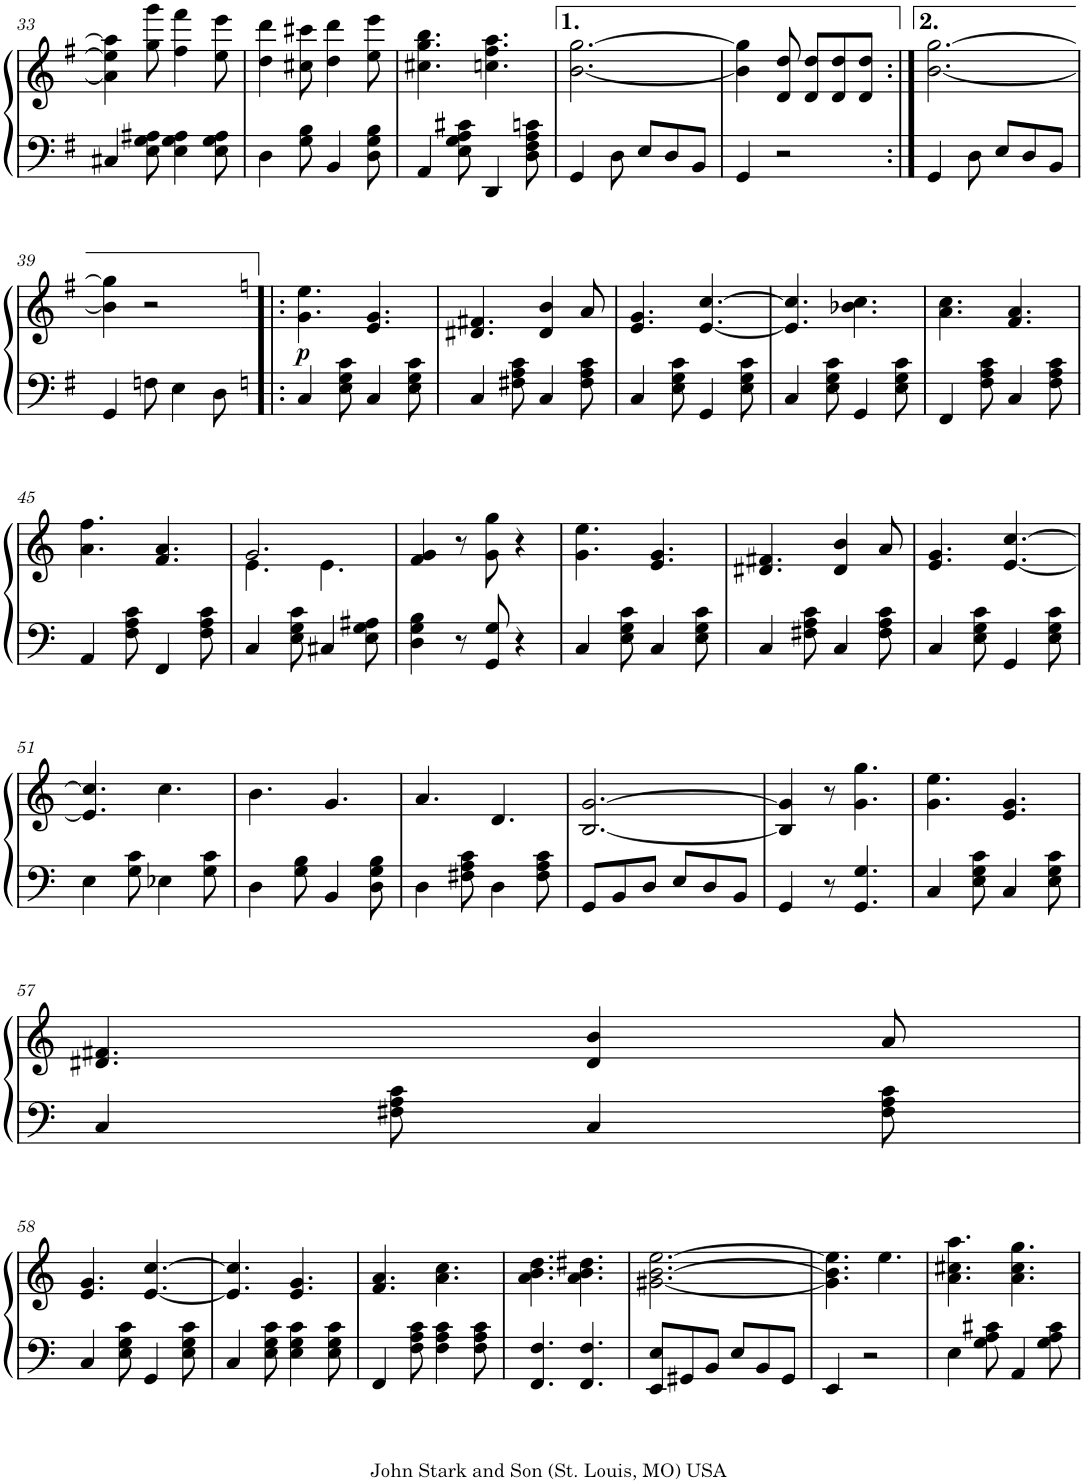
**kern	**kern	**dynam
*part1	*part1	*part1
*staff2	*staff1	*staff1/2
*I"Piano	*	*
*I'Pno.	*	*
!!LO:PB:g=z
*clefF4	*clefG2	*
*k[f#]	*k[f#]	*
*M6/8	*M6/8	*
=33	=33	=33
4C#X/	4a\] 4ee\] 4aa\]	.
8E\ 8G\ 8A#X\	8gg\ 8ggg\	.
4E\ 4G\ 4A#\	4ff#\ 4fff#\	.
8E\ 8G\ 8A#\	8ee\ 8eee\	.
=34	=34	=34
4D\	4dd\ 4ddd\	.
8G\ 8B\	8cc#X\ 8ccc#X\	.
4BB/	4dd\ 4ddd\	.
8D\ 8G\ 8B\	8ee\ 8eee\	.
=35	=35	=35
4AA/	4.cc#X\ 4.gg\ 4.bb\	.
8E\ 8G\ 8A\ 8c#X\	.	.
4DD/	4.ccn\ 4.ff#\ 4.aa\	.
8D\ 8F#\ 8A\ 8cn\	.	.
=36	=36	=36
4GG/	[2.b\ [2.gg\	.
8D\	.	.
8E/L	.	.
8D/	.	.
8BB/J	.	.
=37	=37	=37
4GG/	4b\] 4gg\]	.
2r	8d/ 8dd/	.
.	8d/ 8dd/L	.
.	8d/ 8dd/	.
.	8d/ 8dd/J	.
=38:|!	=38:|!	=38:|!
4GG/	[2.b\ [2.gg\	.
8D\	.	.
8E/L	.	.
8D/	.	.
8BB/J	.	.
!!LO:LB:g=z
=39	=39	=39
4GG/	4b\] 4gg\]	.
8Fn\	2r	.
4E\	.	.
8D\	.	.
=40!|:	=40!|:	=40!|:
*k[]	*k[]	*
!	!	!LO:DY:b
4C/	4.g\ 4.ee\	p
8E\ 8G\ 8c\	.	.
4C/	4.e/ 4.g/	.
8E\ 8G\ 8c\	.	.
=41	=41	=41
4C/	4.d#X/ 4.f#X/	.
8F#X\ 8A\ 8c\	.	.
4C/	4d#/ 4b/	.
8F#\ 8A\ 8c\	8a/	.
=42	=42	=42
4C/	4.e/ 4.g/	.
8E\ 8G\ 8c\	.	.
4GG/	[4.e/ [4.cc/	.
8E\ 8G\ 8c\	.	.
=43	=43	=43
4C/	4.e/] 4.cc/]	.
8E\ 8G\ 8c\	.	.
4GG/	4.b-X\ 4.cc\	.
8E\ 8G\ 8c\	.	.
=44	=44	=44
4FF/	4.a\ 4.cc\	.
8F\ 8A\ 8c\	.	.
4C/	4.f/ 4.a/	.
8F\ 8A\ 8c\	.	.
!!LO:LB:g=z
=45	=45	=45
4AA/	4.a\ 4.ff\	.
8F\ 8A\ 8c\	.	.
4FF/	4.f/ 4.a/	.
8F\ 8A\ 8c\	.	.
=46	=46	=46
*	*^	*
4C/	4.e\	2.g/	.
8E\ 8G\ 8c\	.	.	.
4C#X/	4.e\	.	.
8E\ 8G\ 8A#X\	.	.	.
*	*v	*v	*
=47	=47	=47
4D\ 4G\ 4B\	4f/ 4g/	.
8r	8r	.
8GG/ 8G/	8g\ 8gg\	.
4r	4r	.
=48	=48	=48
4C/	4.g\ 4.ee\	.
8E\ 8G\ 8c\	.	.
4C/	4.e/ 4.g/	.
8E\ 8G\ 8c\	.	.
=49	=49	=49
4C/	4.d#X/ 4.f#X/	.
8F#X\ 8A\ 8c\	.	.
4C/	4d#/ 4b/	.
8F#\ 8A\ 8c\	8a/	.
=50	=50	=50
4C/	4.e/ 4.g/	.
8E\ 8G\ 8c\	.	.
4GG/	[4.e/ [4.cc/	.
8E\ 8G\ 8c\	.	.
!!LO:LB:g=z
=51	=51	=51
4E\	4.e/] 4.cc/]	.
8G\ 8c\	.	.
4E-X\	4.cc\	.
8G\ 8c\	.	.
=52	=52	=52
4D\	4.b\	.
8G\ 8B\	.	.
4BB/	4.g/	.
8D\ 8G\ 8B\	.	.
=53	=53	=53
4D\	4.a/	.
8F#X\ 8A\ 8c\	.	.
4D\	4.d/	.
8F#\ 8A\ 8c\	.	.
=54	=54	=54
8GG/L	[2.B/ [2.g/	.
8BB/	.	.
8D/J	.	.
8E/L	.	.
8D/	.	.
8BB/J	.	.
=55	=55	=55
4GG/	4B/] 4g/]	.
8r	8r	.
4.GG/ 4.G/	4.g\ 4.gg\	.
=56	=56	=56
4C/	4.g\ 4.ee\	.
8E\ 8G\ 8c\	.	.
4C/	4.e/ 4.g/	.
8E\ 8G\ 8c\	.	.
!!LO:LB:g=z
=57	=57	=57
4C/	4.d#X/ 4.f#X/	.
8F#X\ 8A\ 8c\	.	.
4C/	4d#/ 4b/	.
8F#\ 8A\ 8c\	8a/	.
!!LO:LB:g=z
=58	=58	=58
4C/	4.e/ 4.g/	.
8E\ 8G\ 8c\	.	.
4GG/	[4.e/ [4.cc/	.
8E\ 8G\ 8c\	.	.
=59	=59	=59
4C/	4.e/] 4.cc/]	.
8E\ 8G\ 8c\	.	.
4E\ 4G\ 4c\	4.e/ 4.g/	.
8E\ 8G\ 8c\	.	.
=60	=60	=60
4FF/	4.f/ 4.a/	.
8F\ 8A\ 8c\	.	.
4F\ 4A\ 4c\	4.a\ 4.cc\	.
8F\ 8A\ 8c\	.	.
=61	=61	=61
4.FF/ 4.F/	4.a\ 4.b\ 4.dd\	.
4.FF/ 4.F/	4.a\ 4.b\ 4.dd#X\	.
=62	=62	=62
8EE/ 8E/L	[2.g#X\ [2.b\ [2.ee\	.
8GG#X/	.	.
8BB/J	.	.
8E/L	.	.
8BB/	.	.
8GG#/J	.	.
=63	=63	=63
4EE/	4.g#\] 4.b\] 4.ee\]	.
2r	.	.
.	4.ee\	.
=64	=64	=64
4E\	4.a\ 4.cc#X\ 4.aa\	.
8G\ 8A\ 8c#X\	.	.
4AA/	4.a\ 4.cc#\ 4.gg\	.
8G\ 8A\ 8c#\	.	.
=	=	=
*-	*-	*-
